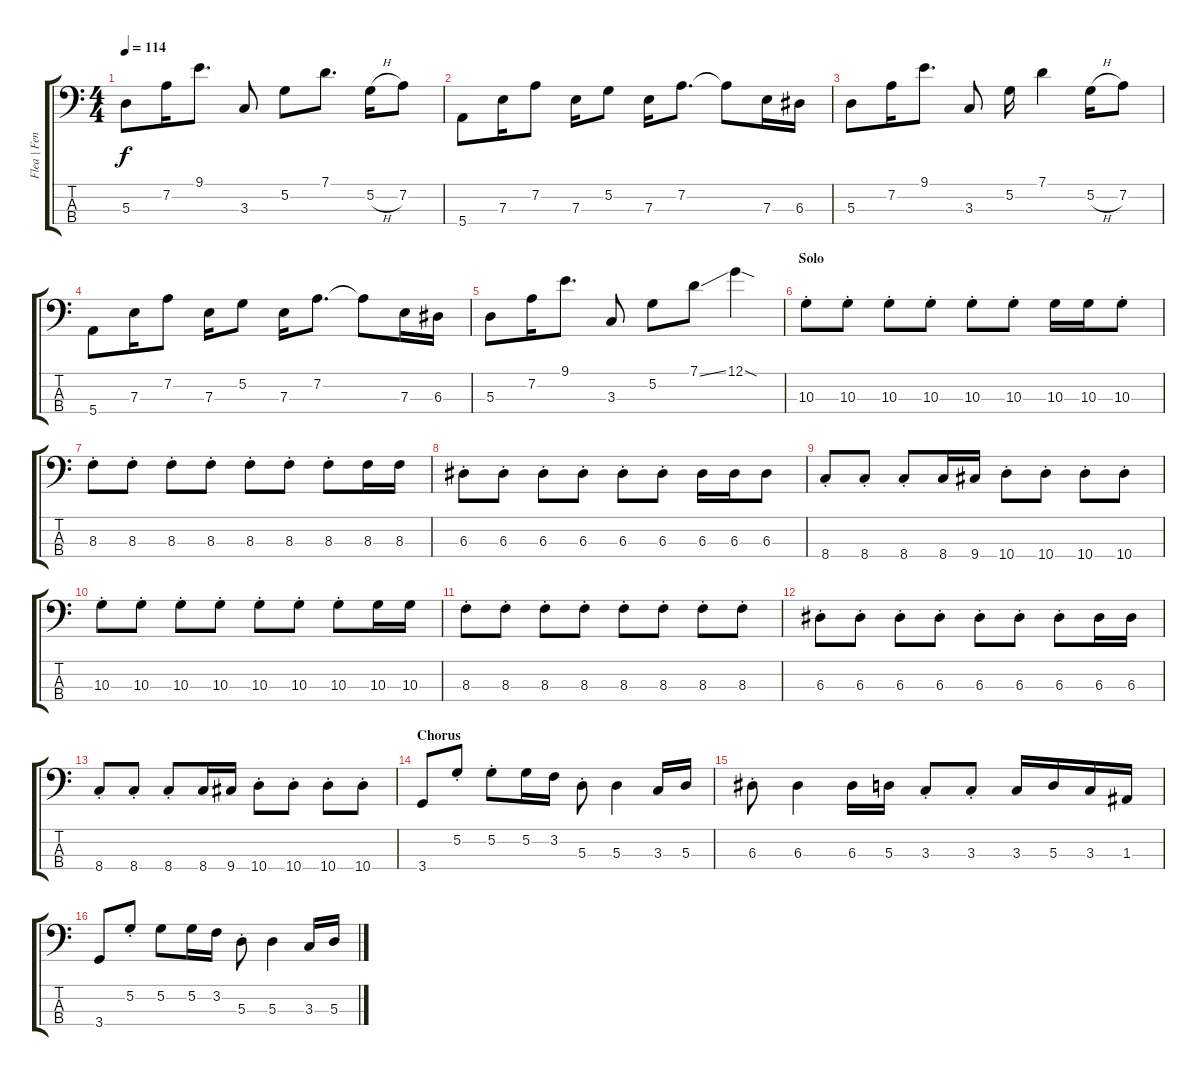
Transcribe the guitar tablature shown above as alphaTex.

\track ("Flea | Fender Jazz Bass" "Flea | Fen") {instrument electricbassfinger}
\staff {score tabs}
\tuning (G2 D2 A1 E1) {hide}
\ts (4 4)
\tempo 114
\clef f4
\ks c
5.3.8{dy f} 7.2.16 9.1.8{d} 3.3.8 5.2.8 7.1.8{d} 5.2{h}.16 7.2.8 |
5.4.8 7.3.16 7.2.8 7.3.16 5.2.8 7.3.16 7.2.8{d} 7.2{t}.8 7.3.16 6.3.16 |
5.3.8 7.2.16 9.1.8{d} 3.3.8 5.2.16 7.1.4 5.2{h}.16 7.2.8 |
5.4.8 7.3.16 7.2.8 7.3.16 5.2.8 7.3.16 7.2.8{d} 7.2{t}.8 7.3.16 6.3.16 |
5.3.8 7.2.16 9.1.8{d} 3.3.8 5.2.8 7.1{ss}.8 12.1{sod}.4 |
\section ("" "Solo")
10.3{st}.8 10.3{st}.8 10.3{st}.8 10.3{st}.8 10.3{st}.8 10.3{st}.8 10.3.16 10.3.16 10.3{st}.8 |
8.3{st}.8 8.3{st}.8 8.3{st}.8 8.3{st}.8 8.3{st}.8 8.3{st}.8 8.3{st}.8 8.3.16 8.3.16 |
6.3{st}.8 6.3{st}.8 6.3{st}.8 6.3{st}.8 6.3{st}.8 6.3{st}.8 6.3.16 6.3.16 6.3.8 |
8.4{st}.8 8.4{st}.8 8.4{st}.8 8.4.16 9.4.16 10.4{st}.8 10.4{st}.8 10.4{st}.8 10.4{st}.8 |
10.3{st}.8 10.3{st}.8 10.3{st}.8 10.3{st}.8 10.3{st}.8 10.3{st}.8 10.3{st}.8 10.3.16 10.3.16 |
8.3{st}.8 8.3{st}.8 8.3{st}.8 8.3{st}.8 8.3{st}.8 8.3{st}.8 8.3{st}.8 8.3{st}.8 |
6.3{st}.8 6.3{st}.8 6.3{st}.8 6.3{st}.8 6.3{st}.8 6.3{st}.8 6.3{st}.8 6.3.16 6.3.16 |
8.4{st}.8 8.4{st}.8 8.4{st}.8 8.4.16 9.4.16 10.4{st}.8 10.4{st}.8 10.4{st}.8 10.4{st}.8 |
\section ("" "Chorus")
3.4.8 5.2{st}.8 5.2{st}.8 5.2.16 3.2.16 5.3{st}.8 5.3.4 3.3.16 5.3.16 |
6.3{st}.8 6.3.4 6.3.16 5.3.16 3.3{st}.8 3.3{st}.8 3.3.16 5.3.16 3.3.16 1.3.16 |
3.4.8 5.2{st}.8 5.2.8 5.2.16 3.2.16 5.3{st}.8 5.3.4 3.3.16 5.3.16
